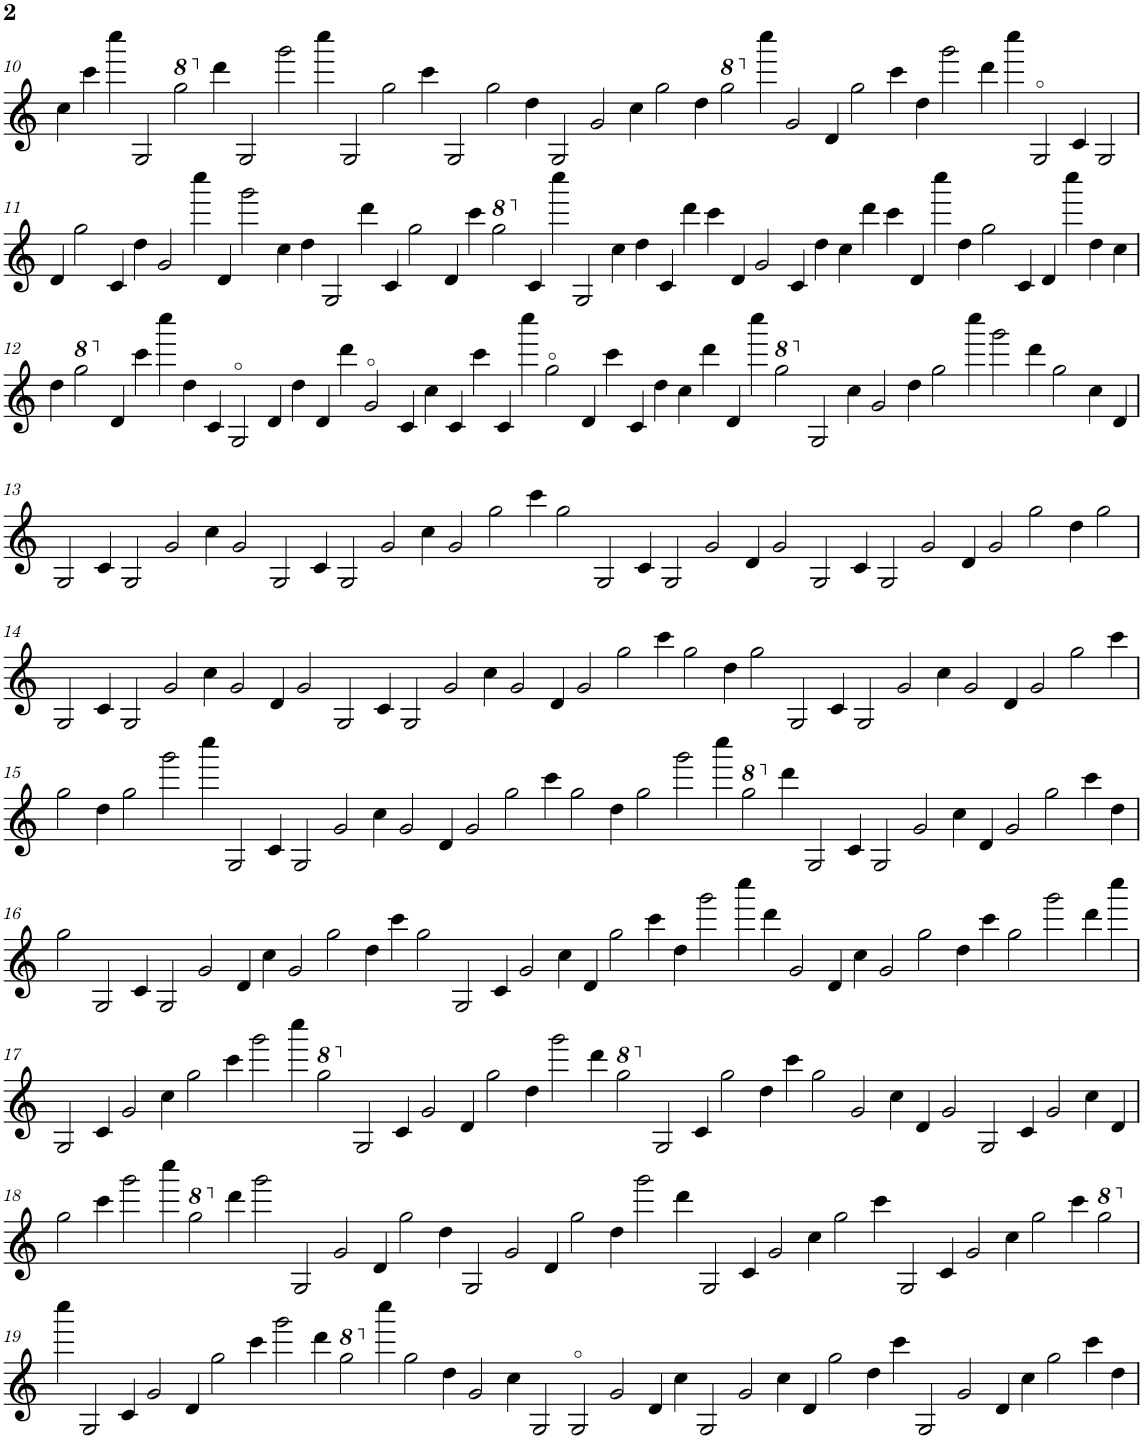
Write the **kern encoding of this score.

**kern
*part1
*staff1
*I"Piano
*I'Pno.
!!LO:PB:g=z
*clefG2
*k[]
*M50/4
=10
4cc\
4ccc\
4cccc\
2G/
*8va
2ggg\
*X8va
4ddd\
2G/
2ggg\
4cccc\
2G/
2gg\
4ccc\
2G/
2gg\
4dd\
2G/
2g/
4cc\
2gg\
4dd\
*8va
2ggg\
*X8va
4cccc\
2g/
4d/
2gg\
4ccc\
4dd\
2ggg\
4ddd\
4cccc\
2G/
4c/
2G/
!!LO:LB:g=z
=11
4d/
2gg\
4c/
4dd\
2g/
4cccc\
4d/
2ggg\
4cc\
4dd\
2G/
4ddd\
4c/
2gg\
4d/
4ccc\
*8va
2ggg\
*X8va
4c/
4cccc\
2G/
4cc\
4dd\
4c/
4ddd\
4ccc\
4d/
2g/
4c/
4dd\
4cc\
4ddd\
4ccc\
4d/
4cccc\
4dd\
2gg\
4c/
4d/
4cccc\
4dd\
4cc\
!!LO:LB:g=z
=12
4dd\
*8va
2ggg\
*X8va
4d/
4ccc\
4cccc\
4dd\
4c/
2G/
4d/
4dd\
4d/
4ddd\
2g/
4c/
4cc\
4c/
4ccc\
4c/
4cccc\
2gg\
4d/
4ccc\
4c/
4dd\
4cc\
4ddd\
4d/
4cccc\
*8va
2ggg\
*X8va
2G/
4cc\
2g/
4dd\
2gg\
4cccc\
2ggg\
4ddd\
2gg\
4cc\
4d/
!!LO:LB:g=z
=13
2G/
4c/
2G/
2g/
4cc\
2g/
2G/
4c/
2G/
2g/
4cc\
2g/
2gg\
4ccc\
2gg\
2G/
4c/
2G/
2g/
4d/
2g/
2G/
4c/
2G/
2g/
4d/
2g/
2gg\
4dd\
2gg\
!!LO:LB:g=z
=14
2G/
4c/
2G/
2g/
4cc\
2g/
4d/
2g/
2G/
4c/
2G/
2g/
4cc\
2g/
4d/
2g/
2gg\
4ccc\
2gg\
4dd\
2gg\
2G/
4c/
2G/
2g/
4cc\
2g/
4d/
2g/
2gg\
4ccc\
!!LO:LB:g=z
=15
2gg\
4dd\
2gg\
2ggg\
4cccc\
2G/
4c/
2G/
2g/
4cc\
2g/
4d/
2g/
2gg\
4ccc\
2gg\
4dd\
2gg\
2ggg\
4cccc\
*8va
2ggg\
*X8va
4ddd\
2G/
4c/
2G/
2g/
4cc\
4d/
2g/
2gg\
4ccc\
4dd\
!!LO:LB:g=z
=16
2gg\
2G/
4c/
2G/
2g/
4d/
4cc\
2g/
2gg\
4dd\
4ccc\
2gg\
2G/
4c/
2g/
4cc\
4d/
2gg\
4ccc\
4dd\
2ggg\
4cccc\
4ddd\
2g/
4d/
4cc\
2g/
2gg\
4dd\
4ccc\
2gg\
2ggg\
4ddd\
4cccc\
!!LO:LB:g=z
=17
2G/
4c/
2g/
4cc\
2gg\
4ccc\
2ggg\
4cccc\
*8va
2ggg\
*X8va
2G/
4c/
2g/
4d/
2gg\
4dd\
2ggg\
4ddd\
*8va
2ggg\
*X8va
2G/
4c/
2gg\
4dd\
4ccc\
2gg\
2g/
4cc\
4d/
2g/
2G/
4c/
2g/
4cc\
4d/
!!LO:LB:g=z
=18
2gg\
4ccc\
2ggg\
4cccc\
*8va
2ggg\
*X8va
4ddd\
2ggg\
2G/
2g/
4d/
2gg\
4dd\
2G/
2g/
4d/
2gg\
4dd\
2ggg\
4ddd\
2G/
4c/
2g/
4cc\
2gg\
4ccc\
2G/
4c/
2g/
4cc\
2gg\
4ccc\
*8va
2ggg\
!!LO:LB:g=z
=19
*X8va
4cccc\
2G/
4c/
2g/
4d/
2gg\
4ccc\
2ggg\
4ddd\
*8va
2ggg\
*X8va
4cccc\
2gg\
4dd\
2g/
4cc\
2G/
2G/
2g/
4d/
4cc\
2G/
2g/
4cc\
4d/
2gg\
4dd\
4ccc\
2G/
2g/
4d/
4cc\
2gg\
4ccc\
4dd\
=
*-
